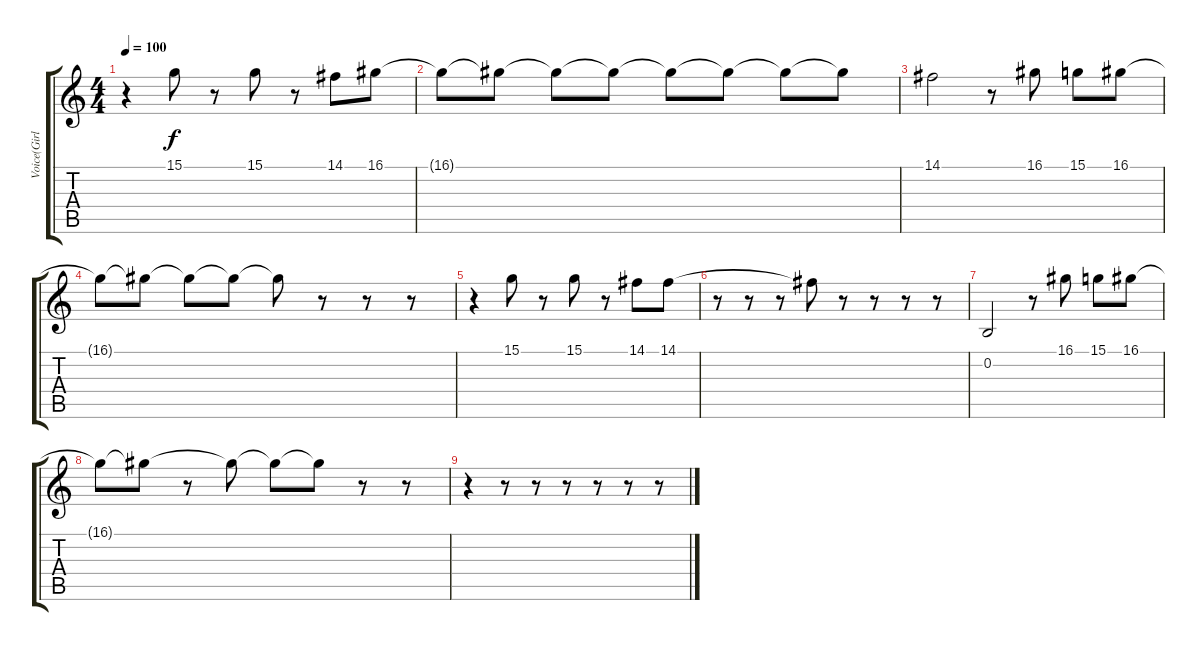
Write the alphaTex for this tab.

\track ("Voice(Girl)" "Voice(Girl") {instrument pad7halo}
\staff {score tabs}
\tuning (E4 B3 G3 D3 A2 E2) {hide}
\ts (4 4)
\tempo 100
\clef g2
\ks c
r.4{dy f} 15.1.8 r.8 15.1.8 r.8 14.1.8 16.1.8 |
16.1{t}.8 16.1{t}.8 16.1{t}.8 16.1{t}.8 16.1{t}.8 16.1{t}.8 16.1{t}.8 16.1{t}.8 |
14.1.2 r.8 16.1.8 15.1.8 16.1.8 |
16.1{t}.8 16.1{t}.8 16.1{t}.8 16.1{t}.8 16.1{t}.8 r.8 r.8 r.8 |
r.4 15.1.8 r.8 15.1.8 r.8 14.1.8 14.1.8 |
r.8 r.8 r.8 14.1{t}.8 r.8 r.8 r.8 r.8 |
0.2.2 r.8 16.1.8 15.1.8 16.1.8 |
16.1{t}.8 16.1{t}.8 r.8 16.1{t}.8 16.1{t}.8 16.1{t}.8 r.8 r.8 |
r.4 r.8 r.8 r.8 r.8 r.8 r.8
